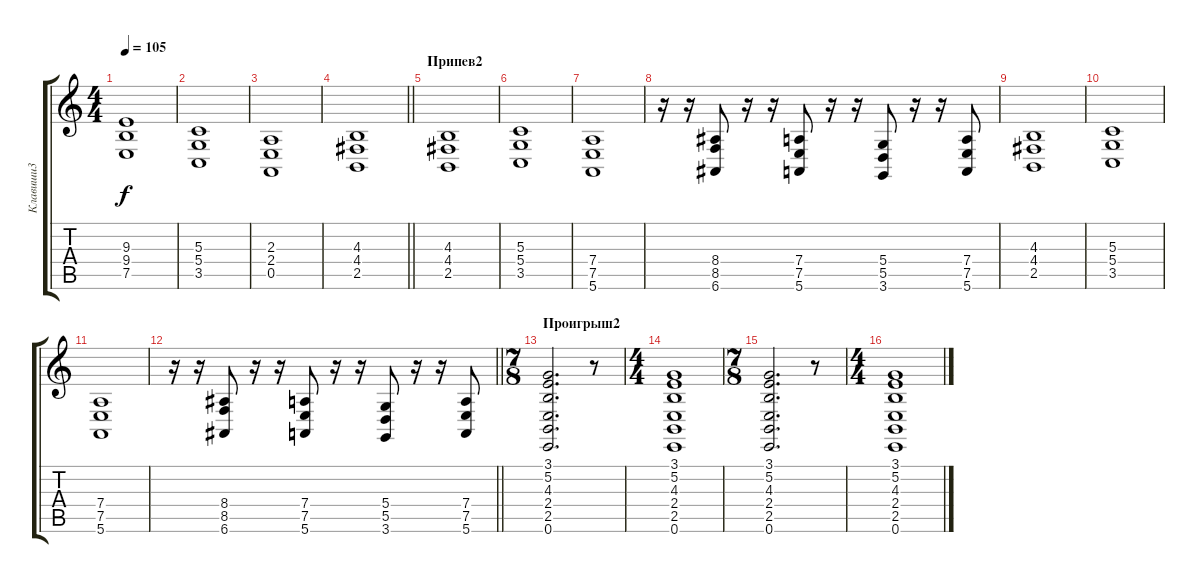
\track ("Клавиши3" "Клавиши3") {instrument stringensemble1}
\staff {score tabs}
\tuning (E4 B3 G3 D3 A2 E2) {hide}
\ts (4 4)
\tempo 105
\clef g2
\ks c
(9.3 9.4 7.5).1{dy f} |
(5.3 5.4 3.5).1 |
(2.3 2.4 0.5).1 |
\barLineRight lightlight
(4.3 4.4 2.5).1 |
\section ("" "Припев2")
(4.3 4.4 2.5).1 |
(5.3 5.4 3.5).1 |
(7.4 7.5 5.6).1 |
r.16 r.16 (8.4 8.5 6.6).8 r.16 r.16 (7.4 7.5 5.6).8 r.16 r.16 (5.4 5.5 3.6).8 r.16 r.16 (7.4 7.5 5.6).8 |
(4.3 4.4 2.5).1 |
(5.3 5.4 3.5).1 |
(7.4 7.5 5.6).1 |
\barLineRight lightlight
r.16 r.16 (8.4 8.5 6.6).8 r.16 r.16 (7.4 7.5 5.6).8 r.16 r.16 (5.4 5.5 3.6).8 r.16 r.16 (7.4 7.5 5.6).8 |
\ts (7 8)
\section ("" "Проигрыш2")
(3.1 5.2 4.3 2.4 2.5 0.6).2{d} r.8 |
\ts (4 4)
(3.1 5.2 4.3 2.4 2.5 0.6).1 |
\ts (7 8)
(3.1 5.2 4.3 2.4 2.5 0.6).2{d} r.8 |
\ts (4 4)
(3.1 5.2 4.3 2.4 2.5 0.6).1
